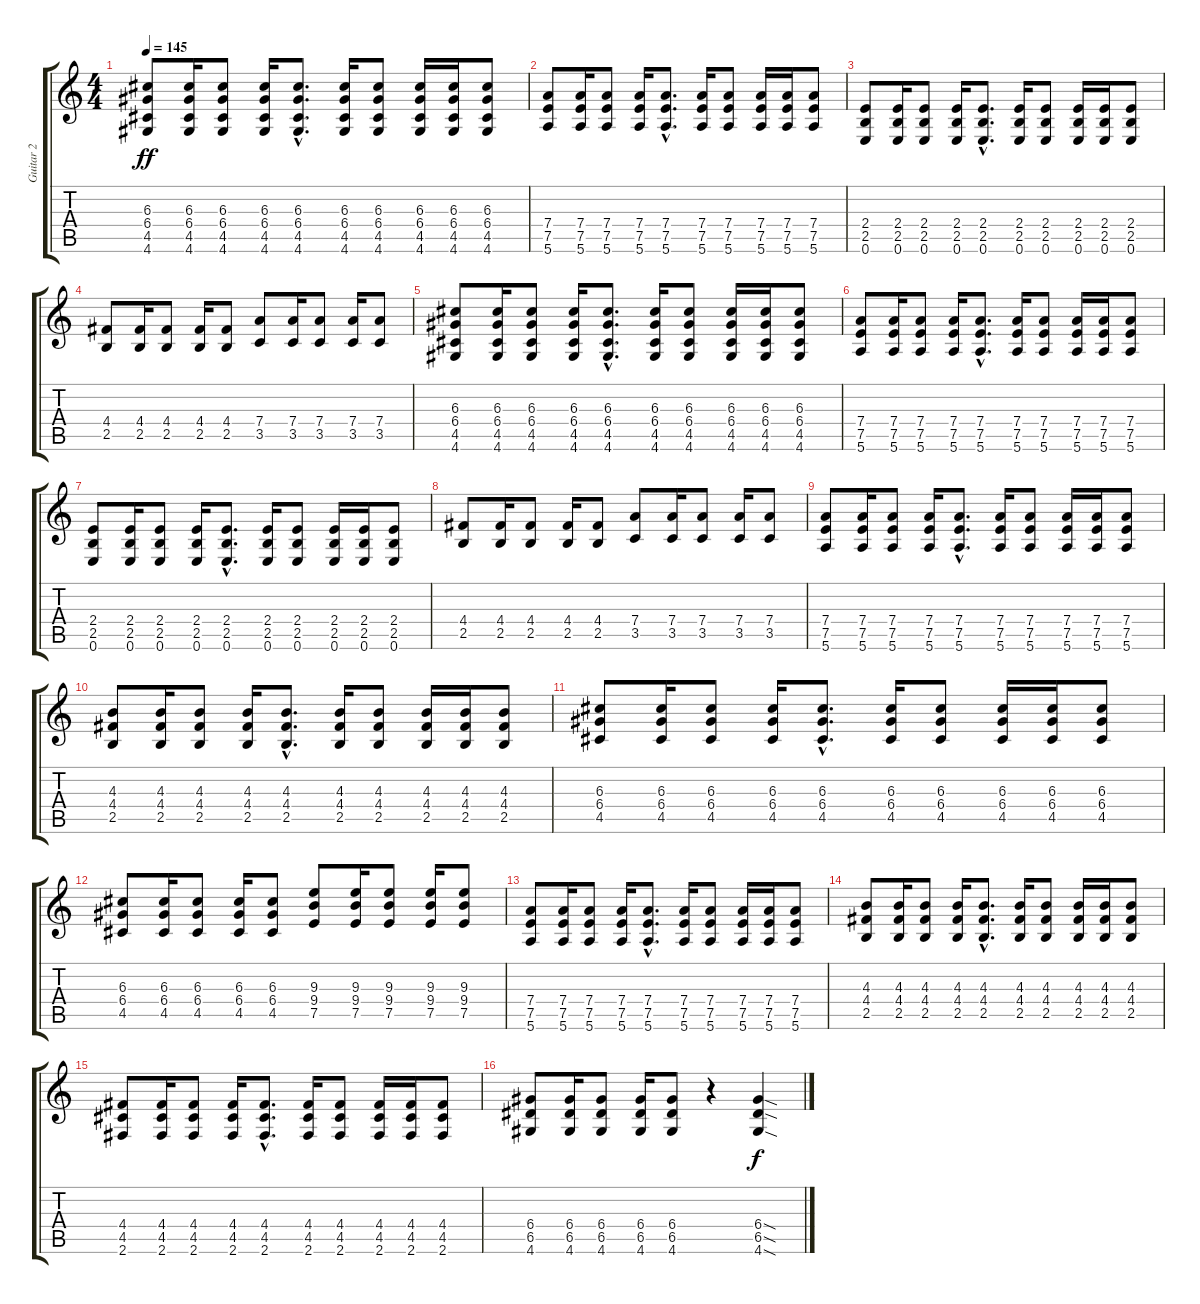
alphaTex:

\track ("Guitar 2" "Guitar 2") {instrument distortionguitar}
\staff {score tabs}
\tuning (E4 B3 G3 D3 A2 E2) {hide}
\ts (4 4)
\tempo 145
\clef g2
\ks c
(6.3 6.4 4.5 4.6).8{dy ff} (6.3 6.4 4.5 4.6).16 (6.3 6.4 4.5 4.6).8 (6.3 6.4 4.5 4.6).16 (6.3{hac} 6.4{hac} 4.5{hac} 4.6{hac}).8{d} (6.3 6.4 4.5 4.6).16 (6.3 6.4 4.5 4.6).8 (6.3 6.4 4.5 4.6).16 (6.3 6.4 4.5 4.6).16 (6.3 6.4 4.5 4.6).8 |
(7.4 7.5 5.6).8 (7.4 7.5 5.6).16 (7.4 7.5 5.6).8 (7.4 7.5 5.6).16 (7.4{hac} 7.5{hac} 5.6{hac}).8{d} (7.4 7.5 5.6).16 (7.4 7.5 5.6).8 (7.4 7.5 5.6).16 (7.4 7.5 5.6).16 (7.4 7.5 5.6).8 |
(2.4 2.5 0.6).8 (2.4 2.5 0.6).16 (2.4 2.5 0.6).8 (2.4 2.5 0.6).16 (2.4{hac} 2.5{hac} 0.6{hac}).8{d} (2.4 2.5 0.6).16 (2.4 2.5 0.6).8 (2.4 2.5 0.6).16 (2.4 2.5 0.6).16 (2.4 2.5 0.6).8 |
(4.4 2.5).8 (4.4 2.5).16 (4.4 2.5).8 (4.4 2.5).16 (4.4 2.5).8 (7.4 3.5).8 (7.4 3.5).16 (7.4 3.5).8 (7.4 3.5).16 (7.4 3.5).8 |
(6.3 6.4 4.5 4.6).8 (6.3 6.4 4.5 4.6).16 (6.3 6.4 4.5 4.6).8 (6.3 6.4 4.5 4.6).16 (6.3{hac} 6.4{hac} 4.5{hac} 4.6{hac}).8{d} (6.3 6.4 4.5 4.6).16 (6.3 6.4 4.5 4.6).8 (6.3 6.4 4.5 4.6).16 (6.3 6.4 4.5 4.6).16 (6.3 6.4 4.5 4.6).8 |
(7.4 7.5 5.6).8 (7.4 7.5 5.6).16 (7.4 7.5 5.6).8 (7.4 7.5 5.6).16 (7.4{hac} 7.5{hac} 5.6{hac}).8{d} (7.4 7.5 5.6).16 (7.4 7.5 5.6).8 (7.4 7.5 5.6).16 (7.4 7.5 5.6).16 (7.4 7.5 5.6).8 |
(2.4 2.5 0.6).8 (2.4 2.5 0.6).16 (2.4 2.5 0.6).8 (2.4 2.5 0.6).16 (2.4{hac} 2.5{hac} 0.6{hac}).8{d} (2.4 2.5 0.6).16 (2.4 2.5 0.6).8 (2.4 2.5 0.6).16 (2.4 2.5 0.6).16 (2.4 2.5 0.6).8 |
(4.4 2.5).8 (4.4 2.5).16 (4.4 2.5).8 (4.4 2.5).16 (4.4 2.5).8 (7.4 3.5).8 (7.4 3.5).16 (7.4 3.5).8 (7.4 3.5).16 (7.4 3.5).8 |
(7.4 7.5 5.6).8 (7.4 7.5 5.6).16 (7.4 7.5 5.6).8 (7.4 7.5 5.6).16 (7.4{hac} 7.5{hac} 5.6{hac}).8{d} (7.4 7.5 5.6).16 (7.4 7.5 5.6).8 (7.4 7.5 5.6).16 (7.4 7.5 5.6).16 (7.4 7.5 5.6).8 |
(4.3 4.4 2.5).8 (4.3 4.4 2.5).16 (4.3 4.4 2.5).8 (4.3 4.4 2.5).16 (4.3{hac} 4.4{hac} 2.5{hac}).8{d} (4.3 4.4 2.5).16 (4.3 4.4 2.5).8 (4.3 4.4 2.5).16 (4.3 4.4 2.5).16 (4.3 4.4 2.5).8 |
(6.3 6.4 4.5).8 (6.3 6.4 4.5).16 (6.3 6.4 4.5).8 (6.3 6.4 4.5).16 (6.3{hac} 6.4{hac} 4.5{hac}).8{d} (6.3 6.4 4.5).16 (6.3 6.4 4.5).8 (6.3 6.4 4.5).16 (6.3 6.4 4.5).16 (6.3 6.4 4.5).8 |
(6.3 6.4 4.5).8 (6.3 6.4 4.5).16 (6.3 6.4 4.5).8 (6.3 6.4 4.5).16 (6.3 6.4 4.5).8 (9.3 9.4 7.5).8 (9.3 9.4 7.5).16 (9.3 9.4 7.5).8 (9.3 9.4 7.5).16 (9.3 9.4 7.5).8 |
(7.4 7.5 5.6).8 (7.4 7.5 5.6).16 (7.4 7.5 5.6).8 (7.4 7.5 5.6).16 (7.4{hac} 7.5{hac} 5.6{hac}).8{d} (7.4 7.5 5.6).16 (7.4 7.5 5.6).8 (7.4 7.5 5.6).16 (7.4 7.5 5.6).16 (7.4 7.5 5.6).8 |
(4.3 4.4 2.5).8 (4.3 4.4 2.5).16 (4.3 4.4 2.5).8 (4.3 4.4 2.5).16 (4.3{hac} 4.4{hac} 2.5{hac}).8{d} (4.3 4.4 2.5).16 (4.3 4.4 2.5).8 (4.3 4.4 2.5).16 (4.3 4.4 2.5).16 (4.3 4.4 2.5).8 |
(4.4 4.5 2.6).8 (4.4 4.5 2.6).16 (4.4 4.5 2.6).8 (4.4 4.5 2.6).16 (4.4{hac} 4.5{hac} 2.6{hac}).8{d} (4.4 4.5 2.6).16 (4.4 4.5 2.6).8 (4.4 4.5 2.6).16 (4.4 4.5 2.6).16 (4.4 4.5 2.6).8 |
(6.4 6.5 4.6).8 (6.4 6.5 4.6).16 (6.4 6.5 4.6).8 (6.4 6.5 4.6).16 (6.4 6.5 4.6).8 r.4 (6.4{sod} 6.5{sod} 4.6{sod}).4{dy f}
